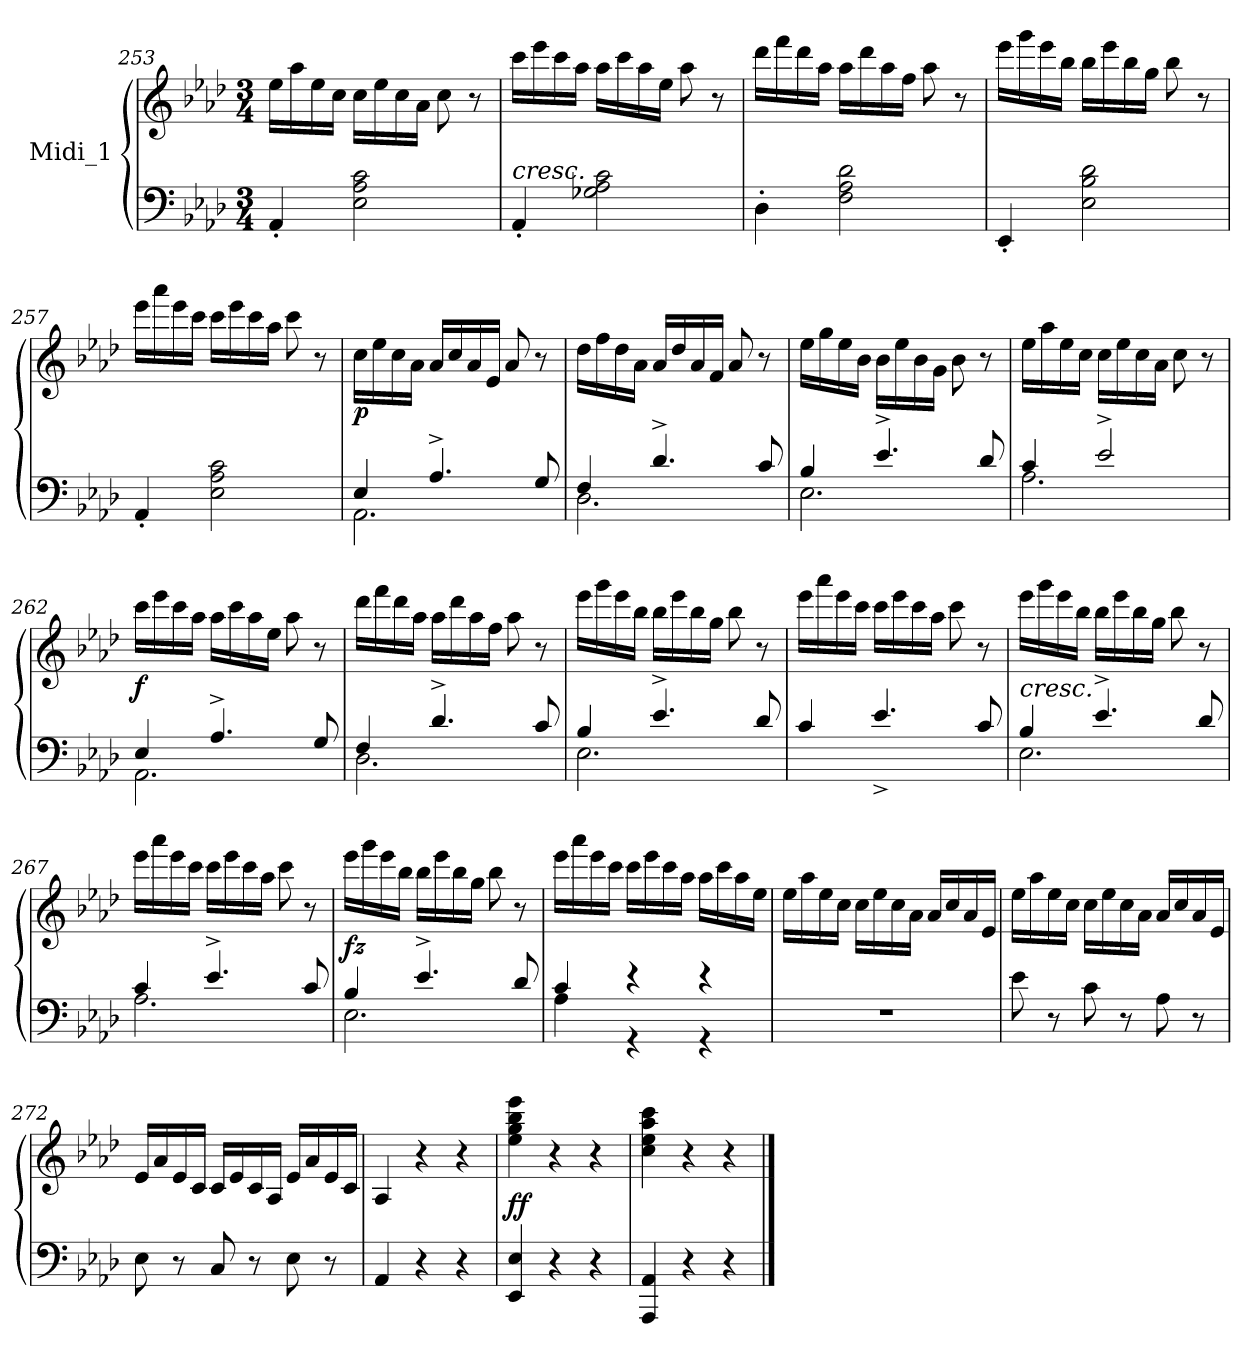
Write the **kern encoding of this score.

**kern	**kern	**dynam
*part1	*part1	*part1
*staff2	*staff1	*staff1/2
*I"Midi_1	*	*
*clefF4	*clefG2	*
*k[b-e-a-d-]	*k[b-e-a-d-]	*
*A-:	*A-:	*
*M3/4	*M3/4	*
=253	=253	=253
4AA-'/	16ee-\LL	.
.	16aa-\	.
.	16ee-\	.
.	16cc\JJ	.
2E-\ 2A-\ 2c\	16cc\LL	.
.	16ee-\	.
.	16cc\	.
.	16a-\JJ	.
.	8cc\	.
.	8r	.
!!LO:PB:g=z
=254	=254	=254
!LO:TX:a:i:t=cresc.	!	!
4AA-'/	16ccc\LL	.
.	16eee-\	.
.	16ccc\	.
.	16aa-\JJ	.
2G-X\ 2A-\ 2c\	16aa-\LL	.
.	16ccc\	.
.	16aa-\	.
.	16ee-\JJ	.
.	8aa-\	.
.	8r	.
=255	=255	=255
4D-'\	16ddd-\LL	.
.	16fff\	.
.	16ddd-\	.
.	16aa-\JJ	.
2F\ 2A-\ 2d-\	16aa-\LL	.
.	16ddd-\	.
.	16aa-\	.
.	16ff\JJ	.
.	8aa-\	.
.	8r	.
=256	=256	=256
4EE-'/	16eee-\LL	.
.	16ggg\	.
.	16eee-\	.
.	16bb-\JJ	.
2E-\ 2B-\ 2d-\	16bb-\LL	.
.	16eee-\	.
.	16bb-\	.
.	16gg\JJ	.
.	8bb-\	.
.	8r	.
!!LO:LB:g=z
=257	=257	=257
4AA-'/	16eee-\LL	.
.	16aaa-\	.
.	16eee-\	.
.	16ccc\JJ	.
2E-\ 2A-\ 2c\	16ccc\LL	.
.	16eee-\	.
.	16ccc\	.
.	16aa-\JJ	.
.	8ccc\	.
.	8r	.
!!LO:LB:g=z
=258	=258	=258
*^	*	*
!	!	!	!LO:DY:b
4E-/	2.AA-\	16cc\LL	p
.	.	16ee-\	.
.	.	16cc\	.
.	.	16a-\JJ	.
4.A-^/	.	16a-/LL	.
.	.	16cc/	.
.	.	16a-/	.
.	.	16e-/JJ	.
.	.	8a-/	.
8G/	.	8r	.
=259	=259	=259	=259
4F/	2.D-\	16dd-\LL	.
.	.	16ff\	.
.	.	16dd-\	.
.	.	16a-\JJ	.
4.d-^/	.	16a-/LL	.
.	.	16dd-/	.
.	.	16a-/	.
.	.	16f/JJ	.
.	.	8a-/	.
8c/	.	8r	.
=260	=260	=260	=260
4B-/	2.E-\	16ee-\LL	.
.	.	16gg\	.
.	.	16ee-\	.
.	.	16b-\JJ	.
4.e-^/	.	16b-\LL	.
.	.	16ee-\	.
.	.	16b-\	.
.	.	16g\JJ	.
.	.	8b-\	.
8d-/	.	8r	.
=261	=261	=261	=261
4c/	2.A-\	16ee-\LL	.
.	.	16aa-\	.
.	.	16ee-\	.
.	.	16cc\JJ	.
2e-^/	.	16cc\LL	.
.	.	16ee-\	.
.	.	16cc\	.
.	.	16a-\JJ	.
.	.	8cc\	.
.	.	8r	.
!!LO:LB:g=z
=262	=262	=262	=262
!	!	!	!LO:DY:b
4E-/	2.AA-\	16ccc\LL	f
.	.	16eee-\	.
.	.	16ccc\	.
.	.	16aa-\JJ	.
4.A-^/	.	16aa-\LL	.
.	.	16ccc\	.
.	.	16aa-\	.
.	.	16ee-\JJ	.
.	.	8aa-\	.
8G/	.	8r	.
=263	=263	=263	=263
4F/	2.D-\	16ddd-\LL	.
.	.	16fff\	.
.	.	16ddd-\	.
.	.	16aa-\JJ	.
4.d-^/	.	16aa-\LL	.
.	.	16ddd-\	.
.	.	16aa-\	.
.	.	16ff\JJ	.
.	.	8aa-\	.
8c/	.	8r	.
=264	=264	=264	=264
4B-/	2.E-\	16eee-\LL	.
.	.	16ggg\	.
.	.	16eee-\	.
.	.	16bb-\JJ	.
4.e-^/	.	16bb-\LL	.
.	.	16eee-\	.
.	.	16bb-\	.
.	.	16gg\JJ	.
.	.	8bb-\	.
8d-/	.	8r	.
!!LO:LB:g=z
=265	=265	=265	=265
4c/	2ryy	16eee-\LL	.
.	.	16aaa-\	.
.	.	16eee-\	.
.	.	16ccc\JJ	.
4.e-^/	.	16ccc\LL	.
.	.	16eee-\	.
.	.	16ccc\	.
.	.	16aa-\JJ	.
.	4ryy	8ccc\	.
8c/	.	8r	.
!!LO:LB:g=z
=266	=266	=266	=266
!LO:TX:a:i:t=cresc.	!	!	!
4B-/	2.E-\	16eee-\LL	.
.	.	16ggg\	.
.	.	16eee-\	.
.	.	16bb-\JJ	.
4.e-^/	.	16bb-\LL	.
.	.	16eee-\	.
.	.	16bb-\	.
.	.	16gg\JJ	.
.	.	8bb-\	.
8d-/	.	8r	.
=267	=267	=267	=267
4c/	2.A-\	16eee-\LL	.
.	.	16aaa-\	.
.	.	16eee-\	.
.	.	16ccc\JJ	.
4.e-^/	.	16ccc\LL	.
.	.	16eee-\	.
.	.	16ccc\	.
.	.	16aa-\JJ	.
.	.	8ccc\	.
8c/	.	8r	.
=268	=268	=268	=268
!	!	!	!LO:DY:a=2
4B-/	2.E-\	16eee-\LL	fz
.	.	16ggg\	.
.	.	16eee-\	.
.	.	16bb-\JJ	.
4.e-^/	.	16bb-\LL	.
.	.	16eee-\	.
.	.	16bb-\	.
.	.	16gg\JJ	.
.	.	8bb-\	.
8d-/	.	8r	.
!!LO:PB:g=z
=269	=269	=269	=269
4c/	4A-\	16eee-\LL	.
.	.	16aaa-\	.
.	.	16eee-\	.
.	.	16ccc\JJ	.
4r	4r	16ccc\LL	.
.	.	16eee-\	.
.	.	16ccc\	.
.	.	16aa-\JJ	.
4r	4r	16aa-\LL	.
.	.	16ccc\	.
.	.	16aa-\	.
.	.	16ee-\JJ	.
*v	*v	*	*
!!LO:PB:g=z
=270	=270	=270
2.r	16ee-\LL	.
.	16aa-\	.
.	16ee-\	.
.	16cc\JJ	.
.	16cc\LL	.
.	16ee-\	.
.	16cc\	.
.	16a-\JJ	.
.	16a-/LL	.
.	16cc/	.
.	16a-/	.
.	16e-/JJ	.
=271	=271	=271
8e-\	16ee-\LL	.
.	16aa-\	.
8r	16ee-\	.
.	16cc\JJ	.
8c\	16cc\LL	.
.	16ee-\	.
8r	16cc\	.
.	16a-\JJ	.
8A-\	16a-/LL	.
.	16cc/	.
8r	16a-/	.
.	16e-/JJ	.
=272	=272	=272
8E-\	16e-/LL	.
.	16a-/	.
8r	16e-/	.
.	16c/JJ	.
8C/	16c/LL	.
.	16e-/	.
8r	16c/	.
.	16A-/JJ	.
8E-\	16e-/LL	.
.	16a-/	.
8r	16e-/	.
.	16c/JJ	.
=273	=273	=273
4AA-/	4A-/	.
4r	4r	.
4r	4r	.
=274	=274	=274
!	!	!LO:DY:a=2
4EE-/ 4E-/	4ee-\ 4gg\ 4bb-\ 4eee-\	ff
4r	4r	.
4r	4r	.
=275	=275	=275
4AAA-/ 4AA-/	4cc\ 4ee-\ 4aa-\ 4ccc\	.
4r	4r	.
4r	4r	.
==	==	==
*-	*-	*-
